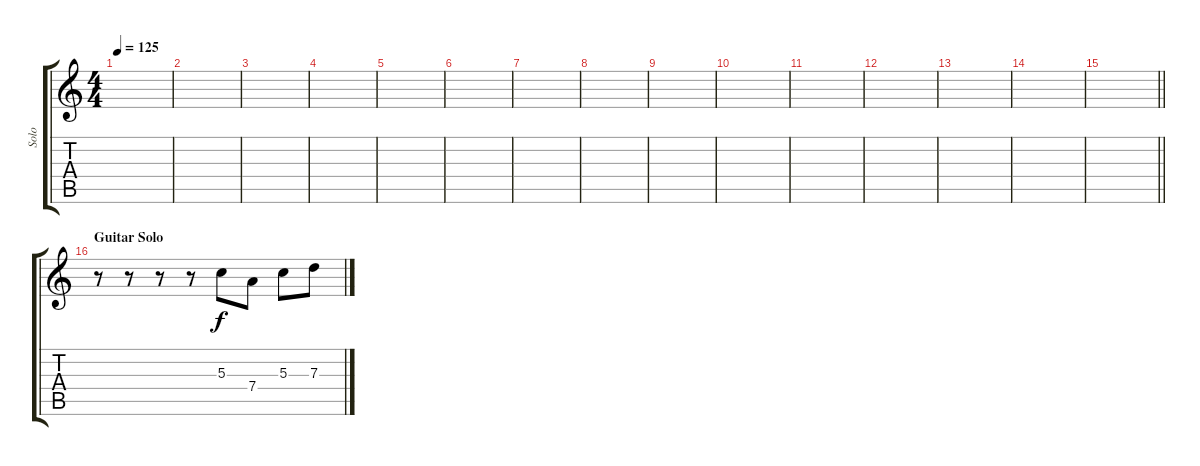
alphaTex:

\track ("Solo" "Solo") {instrument overdrivenguitar bank 255}
\staff {score tabs}
\tuning (E4 B3 G3 D3 A2 E2) {hide}
\ts (4 4)
\tempo 125
\clef g2
\ks c
|
|
|
|
|
|
|
|
|
|
|
|
|
|
\barLineRight lightlight
|
\section ("" "Guitar Solo")
r.8 r.8 r.8 r.8 5.3.8 7.4.8 5.3.8 7.3.8
